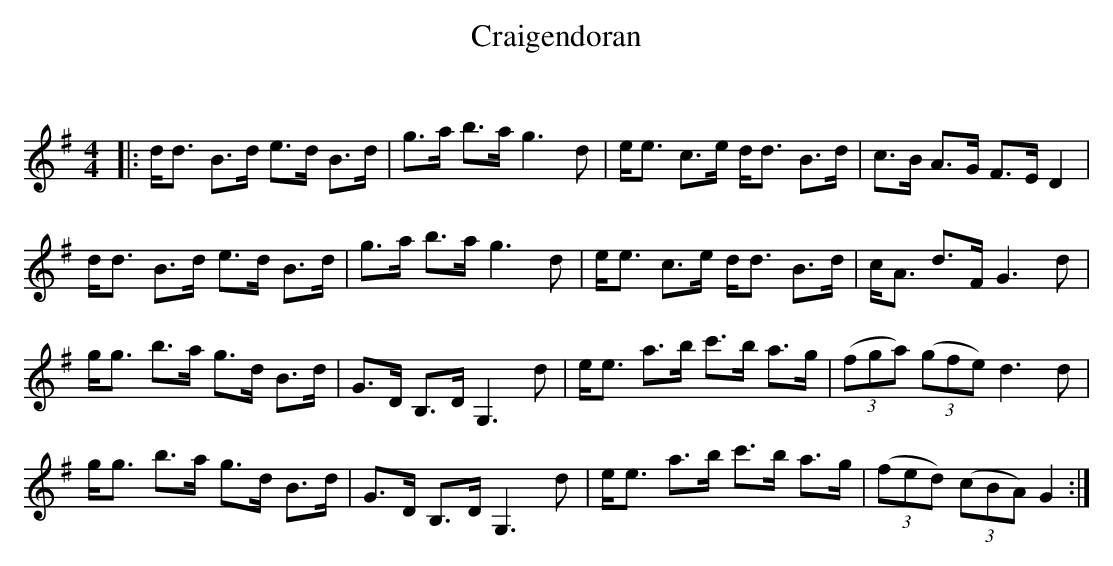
X:1
T: Craigendoran
C:
Q: 128
K:G
M:4/4
L:1/16
|:dd3 B3d e3d B3d|g3a b3a g6d2|ee3 c3e dd3 B3d|c3B A3G F3E D4|
dd3 B3d e3d B3d|g3a b3a g6d2|ee3 c3e dd3 B3d|cA3 d3F G6d2|
gg3 b3a g3d B3d|G3D B,3D G,6d2|ee3 a3b c'3b a3g|((3f2g2a2) ((3g2f2e2) d6d2|
gg3 b3a g3d B3d|G3D B,3D G,6d2|ee3 a3b c'3b a3g|((3f2e2d2) ((3c2B2A2) G4:|
